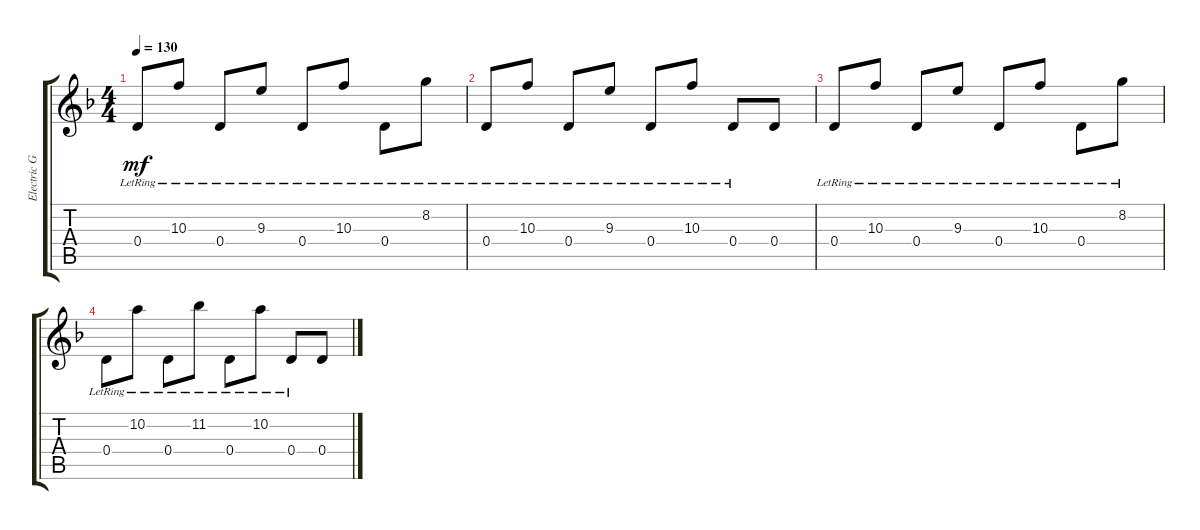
\track ("Electric Guitar" "Electric G") {instrument electricguitarclean}
\staff {score tabs}
\tuning (E4 B3 G3 D3 A2 E2) {hide}
\ts (4 4)
\tempo 130
\clef g2
\ks dminor
0.4{lr}.8{dy mf instrument electricguitarclean} 10.3{lr}.8 0.4{lr}.8 9.3{lr}.8 0.4{lr}.8 10.3{lr}.8 0.4{lr}.8 8.2{lr}.8 |
0.4{lr}.8 10.3{lr}.8 0.4{lr}.8 9.3{lr}.8 0.4{lr}.8 10.3{lr}.8 0.4{lr}.8 0.4.8 |
0.4{lr}.8 10.3{lr}.8 0.4{lr}.8 9.3{lr}.8 0.4{lr}.8 10.3{lr}.8 0.4{lr}.8 8.2{lr}.8 |
0.4{lr}.8 10.2{lr}.8 0.4{lr}.8 11.2{lr}.8 0.4{lr}.8 10.2{lr}.8 0.4{lr}.8 0.4.8
